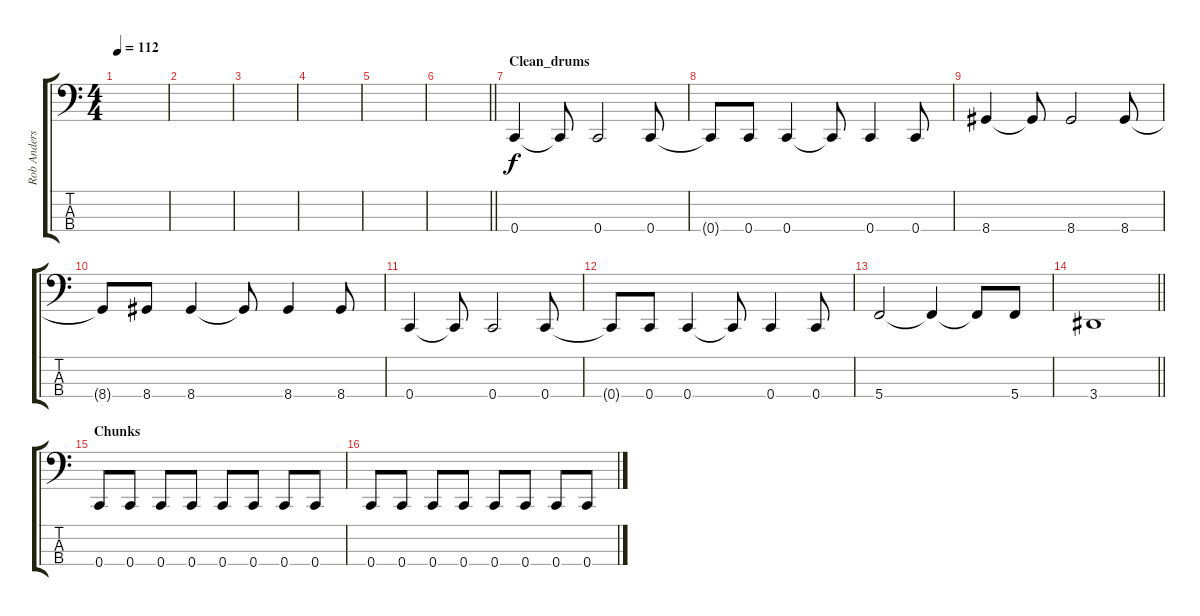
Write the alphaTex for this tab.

\track ("Rob Anderson" "Rob Anders") {instrument electricbasspick}
\staff {score tabs}
\tuning (F2 C2 G1 C1) {hide}
\ts (4 4)
\tempo 112
\clef f4
\ks c
|
|
|
|
|
\barLineRight lightlight
|
\section ("" "Clean_drums")
0.4.4 0.4{t}.8 0.4.2 0.4.8 |
0.4{t}.8 0.4.8 0.4.4 0.4{t}.8 0.4.4 0.4.8 |
8.4.4 8.4{t}.8 8.4.2 8.4.8 |
8.4{t}.8 8.4.8 8.4.4 8.4{t}.8 8.4.4 8.4.8 |
0.4.4 0.4{t}.8 0.4.2 0.4.8 |
0.4{t}.8 0.4.8 0.4.4 0.4{t}.8 0.4.4 0.4.8 |
5.4.2 5.4{t}.4 5.4{t}.8 5.4.8 |
\barLineRight lightlight
3.4.1 |
\section ("" "Chunks")
0.4.8 0.4.8 0.4.8 0.4.8 0.4.8 0.4.8 0.4.8 0.4.8 |
0.4.8 0.4.8 0.4.8 0.4.8 0.4.8 0.4.8 0.4.8 0.4.8
